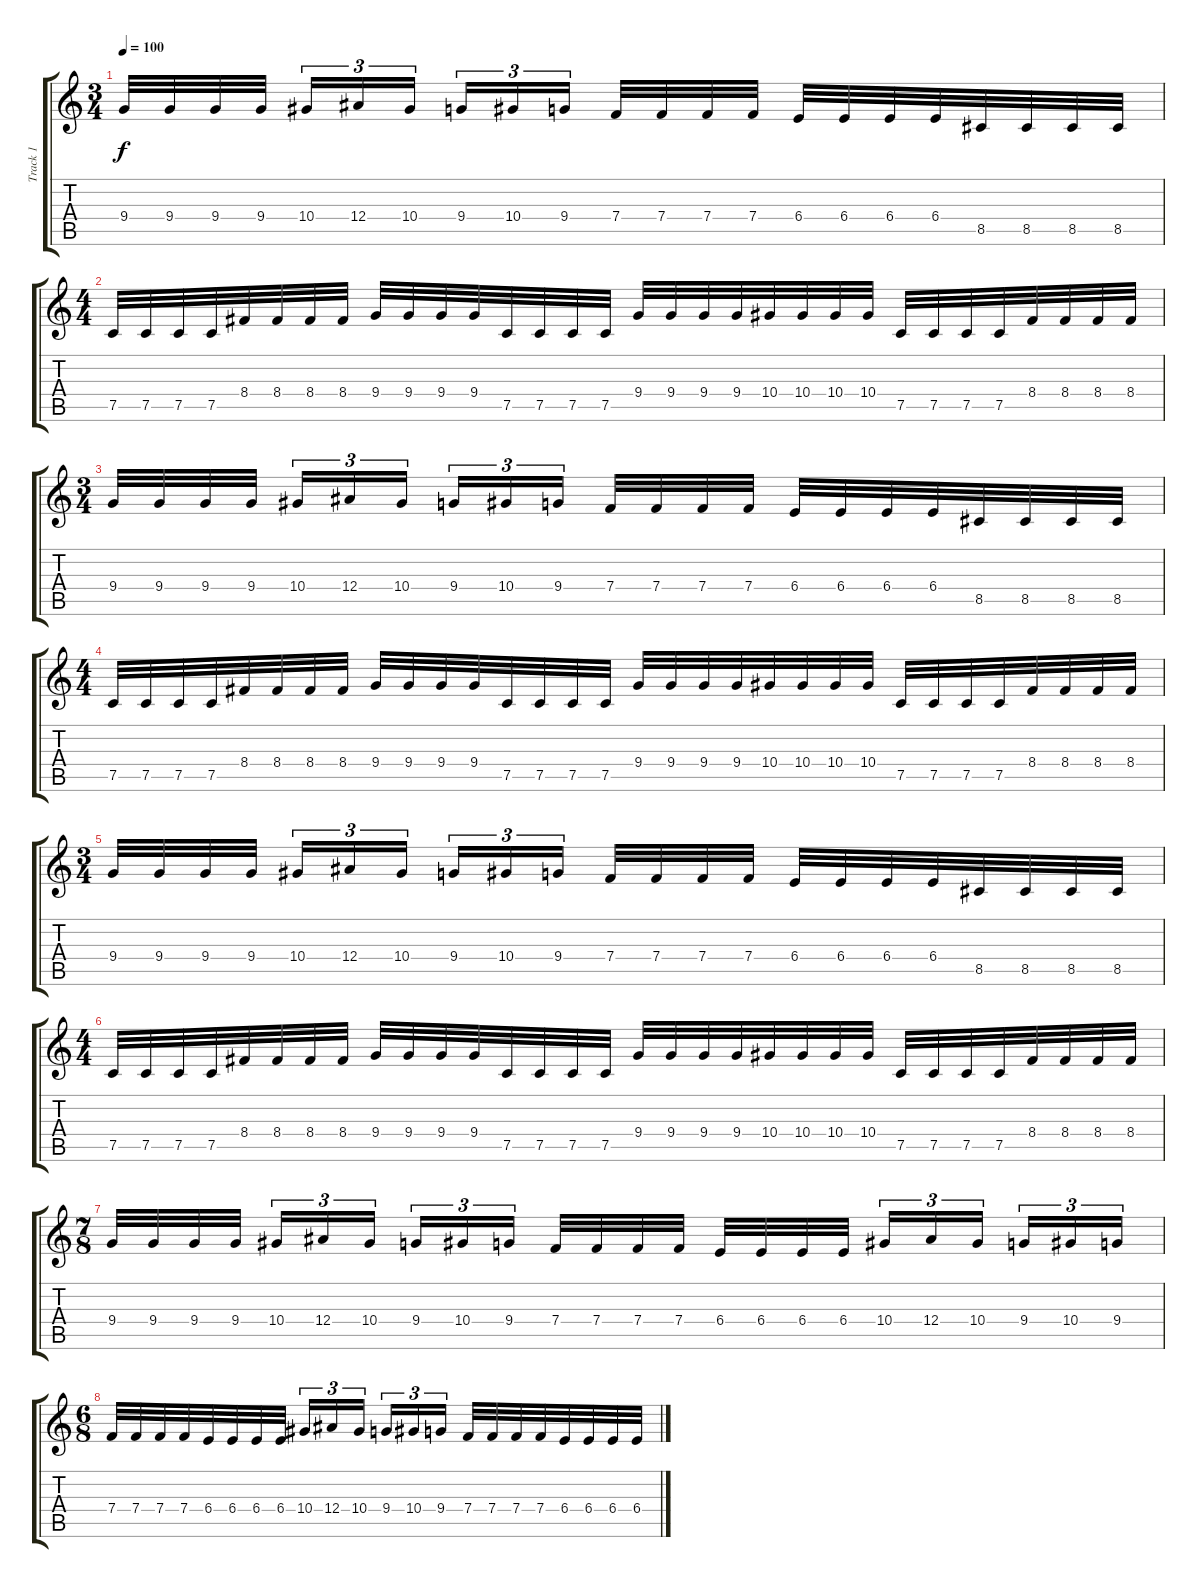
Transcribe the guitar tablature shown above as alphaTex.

\track ("Track 1" "Track 1") {instrument overdrivenguitar}
\staff {score tabs}
\tuning (C4 G3 Eb3 Bb2 F2 C2) {hide}
\ts (3 4)
\tempo 100
\clef g2
\ks c
9.4.32{dy f} 9.4.32 9.4.32 9.4.32{beam splitsecondary} 10.4.16{tu (3 2)} 12.4.16{tu (3 2)} 10.4.16{tu (3 2)} 9.4.16{tu (3 2)} 10.4.16{tu (3 2)} 9.4.16{tu (3 2) beam splitsecondary} 7.4.32 7.4.32 7.4.32 7.4.32 6.4.32 6.4.32 6.4.32 6.4.32 8.5.32 8.5.32 8.5.32 8.5.32 |
\ts (4 4)
7.5.32 7.5.32 7.5.32 7.5.32 8.4.32 8.4.32 8.4.32 8.4.32 9.4.32 9.4.32 9.4.32 9.4.32 7.5.32 7.5.32 7.5.32 7.5.32 9.4.32 9.4.32 9.4.32 9.4.32 10.4.32 10.4.32 10.4.32 10.4.32 7.5.32 7.5.32 7.5.32 7.5.32 8.4.32 8.4.32 8.4.32 8.4.32 |
\ts (3 4)
9.4.32 9.4.32 9.4.32 9.4.32{beam splitsecondary} 10.4.16{tu (3 2)} 12.4.16{tu (3 2)} 10.4.16{tu (3 2)} 9.4.16{tu (3 2)} 10.4.16{tu (3 2)} 9.4.16{tu (3 2) beam splitsecondary} 7.4.32 7.4.32 7.4.32 7.4.32 6.4.32 6.4.32 6.4.32 6.4.32 8.5.32 8.5.32 8.5.32 8.5.32 |
\ts (4 4)
7.5.32 7.5.32 7.5.32 7.5.32 8.4.32 8.4.32 8.4.32 8.4.32 9.4.32 9.4.32 9.4.32 9.4.32 7.5.32 7.5.32 7.5.32 7.5.32 9.4.32 9.4.32 9.4.32 9.4.32 10.4.32 10.4.32 10.4.32 10.4.32 7.5.32 7.5.32 7.5.32 7.5.32 8.4.32 8.4.32 8.4.32 8.4.32 |
\ts (3 4)
9.4.32 9.4.32 9.4.32 9.4.32{beam splitsecondary} 10.4.16{tu (3 2)} 12.4.16{tu (3 2)} 10.4.16{tu (3 2)} 9.4.16{tu (3 2)} 10.4.16{tu (3 2)} 9.4.16{tu (3 2) beam splitsecondary} 7.4.32 7.4.32 7.4.32 7.4.32 6.4.32 6.4.32 6.4.32 6.4.32 8.5.32 8.5.32 8.5.32 8.5.32 |
\ts (4 4)
7.5.32 7.5.32 7.5.32 7.5.32 8.4.32 8.4.32 8.4.32 8.4.32 9.4.32 9.4.32 9.4.32 9.4.32 7.5.32 7.5.32 7.5.32 7.5.32 9.4.32 9.4.32 9.4.32 9.4.32 10.4.32 10.4.32 10.4.32 10.4.32 7.5.32 7.5.32 7.5.32 7.5.32 8.4.32 8.4.32 8.4.32 8.4.32 |
\ts (7 8)
9.4.32 9.4.32 9.4.32 9.4.32 10.4.16{tu (3 2)} 12.4.16{tu (3 2)} 10.4.16{tu (3 2)} 9.4.16{tu (3 2)} 10.4.16{tu (3 2)} 9.4.16{tu (3 2)} 7.4.32 7.4.32 7.4.32 7.4.32 6.4.32 6.4.32 6.4.32 6.4.32 10.4.16{tu (3 2)} 12.4.16{tu (3 2)} 10.4.16{tu (3 2)} 9.4.16{tu (3 2)} 10.4.16{tu (3 2)} 9.4.16{tu (3 2)} |
\ts (6 8)
7.4.32 7.4.32 7.4.32 7.4.32 6.4.32 6.4.32 6.4.32 6.4.32{beam splitsecondary} 10.4.16{tu (3 2)} 12.4.16{tu (3 2)} 10.4.16{tu (3 2)} 9.4.16{tu (3 2)} 10.4.16{tu (3 2)} 9.4.16{tu (3 2) beam splitsecondary} 7.4.32 7.4.32 7.4.32 7.4.32 6.4.32 6.4.32 6.4.32 6.4.32
